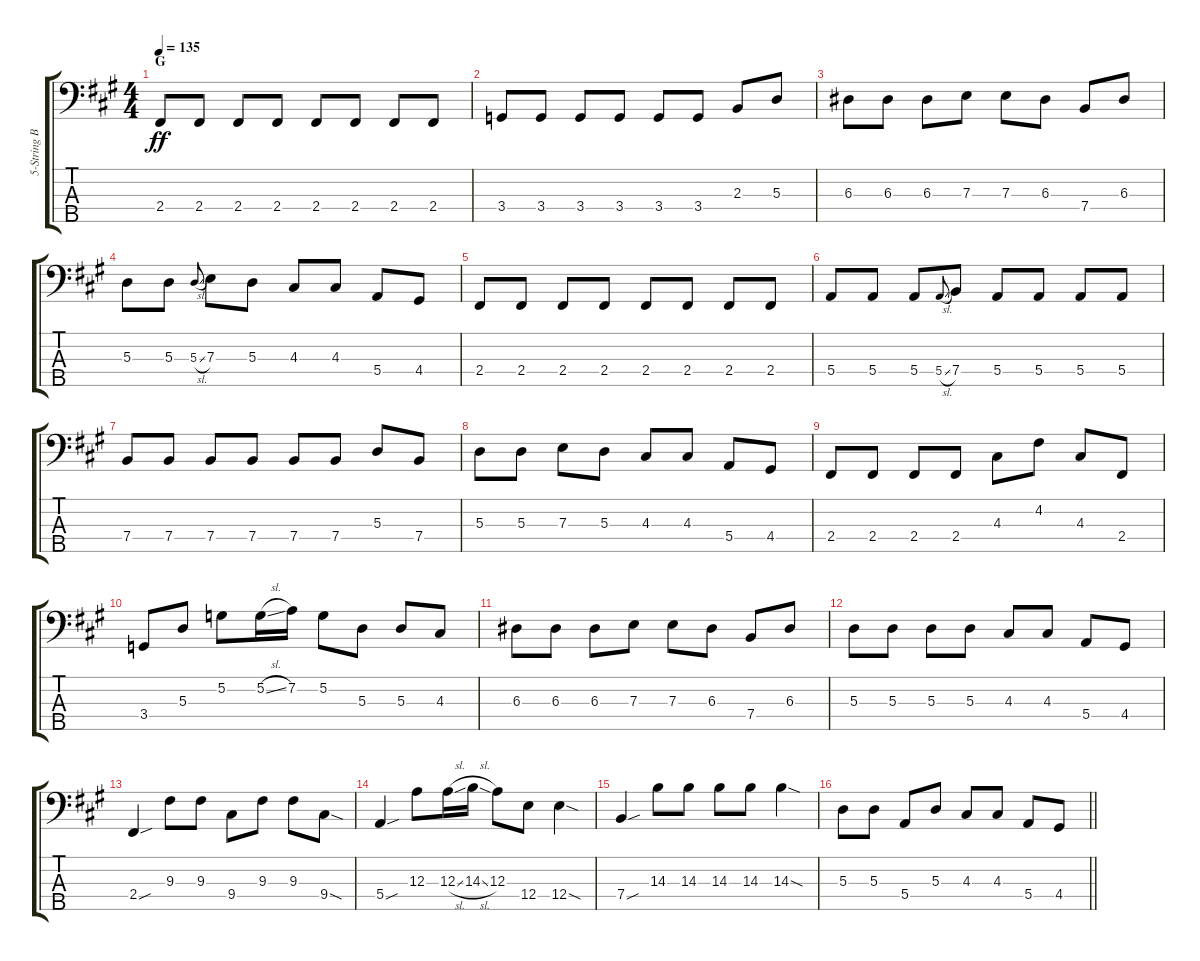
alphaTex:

\track ("5-String Bass" "5-String B") {instrument electricbassfinger}
\staff {score tabs}
\tuning (G2 D2 A1 E1 B0) {hide}
\ts (4 4)
\section ("" "G")
\tempo 135
\clef f4
\ks a
2.4.8{dy ff} 2.4.8 2.4.8 2.4.8 2.4.8 2.4.8 2.4.8 2.4.8 |
3.4.8 3.4.8 3.4.8 3.4.8 3.4.8 3.4.8 2.3.8 5.3.8 |
6.3.8 6.3.8 6.3.8 7.3.8 7.3.8 6.3.8 7.4.8 6.3.8 |
5.3.8 5.3.8 5.3{sl}.8{gr onbeat} 7.3.8 5.3.8 4.3.8 4.3.8 5.4.8 4.4.8 |
2.4.8 2.4.8 2.4.8 2.4.8 2.4.8 2.4.8 2.4.8 2.4.8 |
5.4.8 5.4.8 5.4.8 5.4{sl}.8{gr onbeat} 7.4.8 5.4.8 5.4.8 5.4.8 5.4.8 |
7.4.8 7.4.8 7.4.8 7.4.8 7.4.8 7.4.8 5.3.8 7.4.8 |
5.3.8 5.3.8 7.3.8 5.3.8 4.3.8 4.3.8 5.4.8 4.4.8 |
2.4.8 2.4.8 2.4.8 2.4.8 4.3.8 4.2.8 4.3.8 2.4.8 |
3.4.8 5.3.8 5.2.8 5.2{sl}.16 7.2.16 5.2.8 5.3.8 5.3.8 4.3.8 |
6.3.8 6.3.8 6.3.8 7.3.8 7.3.8 6.3.8 7.4.8 6.3.8 |
5.3.8 5.3.8 5.3.8 5.3.8 4.3.8 4.3.8 5.4.8 4.4.8 |
2.4{sou}.4 9.3.8 9.3.8 9.4.8 9.3.8 9.3.8 9.4{sod}.8 |
5.4{sou}.4 12.3.8 12.3{sl}.16 14.3{sl}.16 12.3.8 12.4.8 12.4{sod}.4 |
7.4{sou}.4 14.3.8 14.3.8 14.3.8 14.3.8 14.3{sod}.4 |
\barLineRight lightlight
5.3.8 5.3.8 5.4.8 5.3.8 4.3.8 4.3.8 5.4.8 4.4.8
